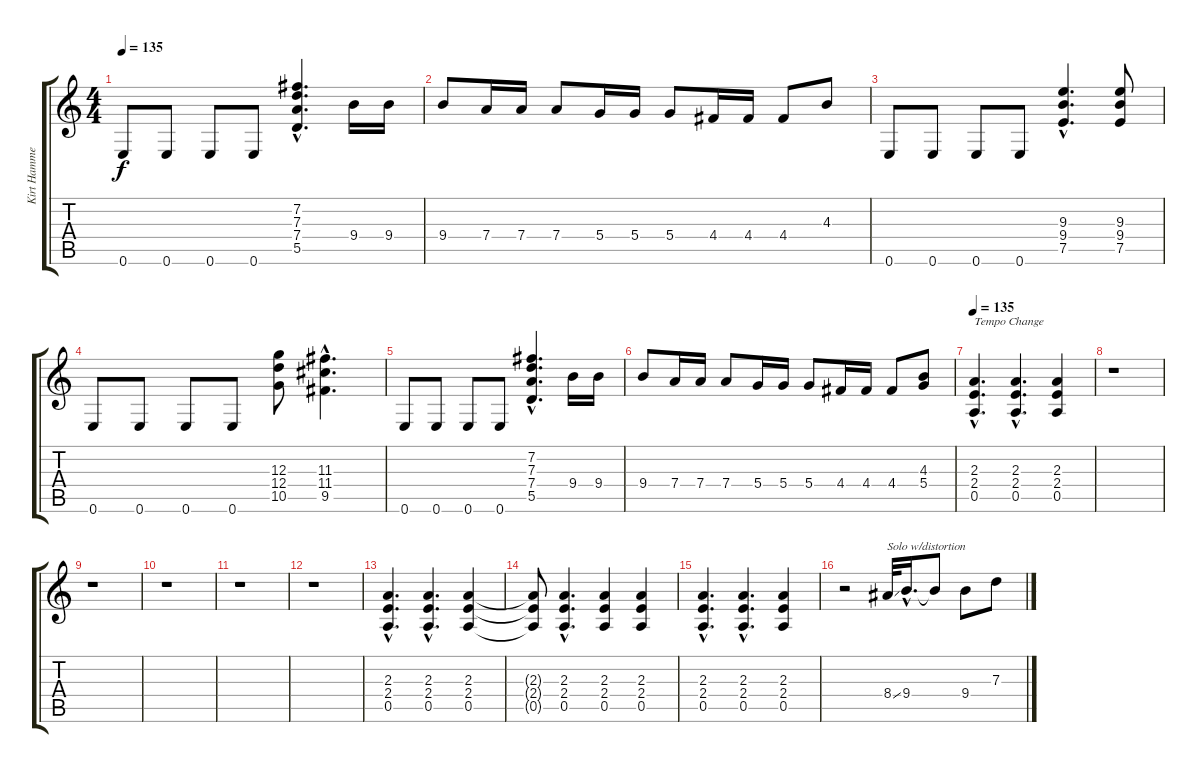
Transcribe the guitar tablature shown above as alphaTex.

\track ("Kirt Hammet (lead guitar)" "Kirt Hamme") {instrument electricguitarjazz}
\staff {score tabs}
\tuning (E4 B3 G3 D3 A2 E2) {hide}
\ts (4 4)
\tempo 135
\clef g2
\ks c
0.6.8{dy f} 0.6.8 0.6.8 0.6.8 (7.2{hac} 7.3{hac} 7.4{hac} 5.5{hac}).4{d} 9.4.16 9.4.16 |
9.4.8 7.4.16 7.4.16 7.4.8 5.4.16 5.4.16 5.4.8 4.4.16 4.4.16 4.4.8 4.3.8 |
0.6.8 0.6.8 0.6.8 0.6.8 (9.3{hac} 9.4{hac} 7.5{hac}).4{d} (9.3 9.4 7.5).8 |
0.6.8 0.6.8 0.6.8 0.6.8 (12.3 12.4 10.5).8 (11.3{hac} 11.4{hac} 9.5{hac}).4{d} |
0.6.8 0.6.8 0.6.8 0.6.8 (7.2{hac} 7.3{hac} 7.4{hac} 5.5{hac}).4{d} 9.4.16 9.4.16 |
9.4.8 7.4.16 7.4.16 7.4.8 5.4.16 5.4.16 5.4.8 4.4.16 4.4.16 4.4.8 (4.3 5.4).8 |
\tempo 135
(2.3{hac} 2.4{hac} 0.5{hac}).4{d txt "Tempo Change" instrument electricguitarjazz} (2.3{hac} 2.4{hac} 0.5{hac}).4{d} (2.3 2.4 0.5).4 |
r.1 |
r.1 |
r.1 |
r.1 |
r.1 |
(2.3{hac} 2.4{hac} 0.5{hac}).4{d} (2.3{hac} 2.4{hac} 0.5{hac}).4{d} (2.3 2.4 0.5).4 |
(2.3{t} 2.4{t} 0.5{t}).8 (2.3{hac} 2.4{hac} 0.5{hac}).4{d} (2.3 2.4 0.5).4 (2.3 2.4 0.5).4 |
(2.3{hac} 2.4{hac} 0.5{hac}).4{d} (2.3{hac} 2.4{hac} 0.5{hac}).4{d} (2.3 2.4 0.5).4 |
r.2 8.4{ss}.32{txt "Solo w/distortion" instrument overdrivenguitar} 9.4{hac}.16{d} 9.4{t}.8 9.4.8 7.3.8
